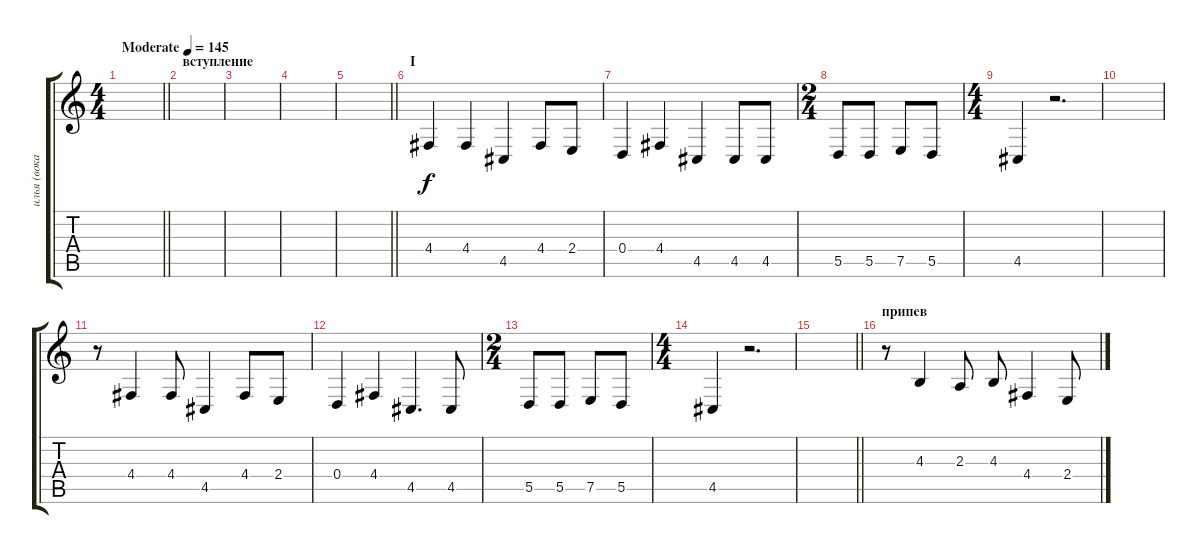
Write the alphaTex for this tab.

\track ("илья (вокал)" "илья (вока") {instrument lead8bassandlead}
\staff {score tabs}
\tuning (E4 B3 G3 D3 A2 E2) {hide}
\ts (4 4)
\tempo (145 "Moderate")
\clef g2
\barLineRight lightlight
\ks c
|
\section ("" "вступление")
|
|
|
\barLineRight lightlight
|
\section ("" "I")
4.4.4 4.4.4 4.5.4 4.4.8 2.4.8 |
0.4.4 4.4.4 4.5.4 4.5.8 4.5.8 |
\ts (2 4)
5.5.8 5.5.8 7.5.8 5.5.8 |
\ts (4 4)
4.5.4 r.2{d} |
|
r.8 4.4.4 4.4.8 4.5.4 4.4.8 2.4.8 |
0.4.4 4.4.4 4.5.4{d} 4.5.8 |
\ts (2 4)
5.5.8 5.5.8 7.5.8 5.5.8 |
\ts (4 4)
4.5.4 r.2{d} |
\barLineRight lightlight
|
\section ("" "припев")
r.8 4.3.4 2.3.8 4.3.8 4.4.4 2.4.8
